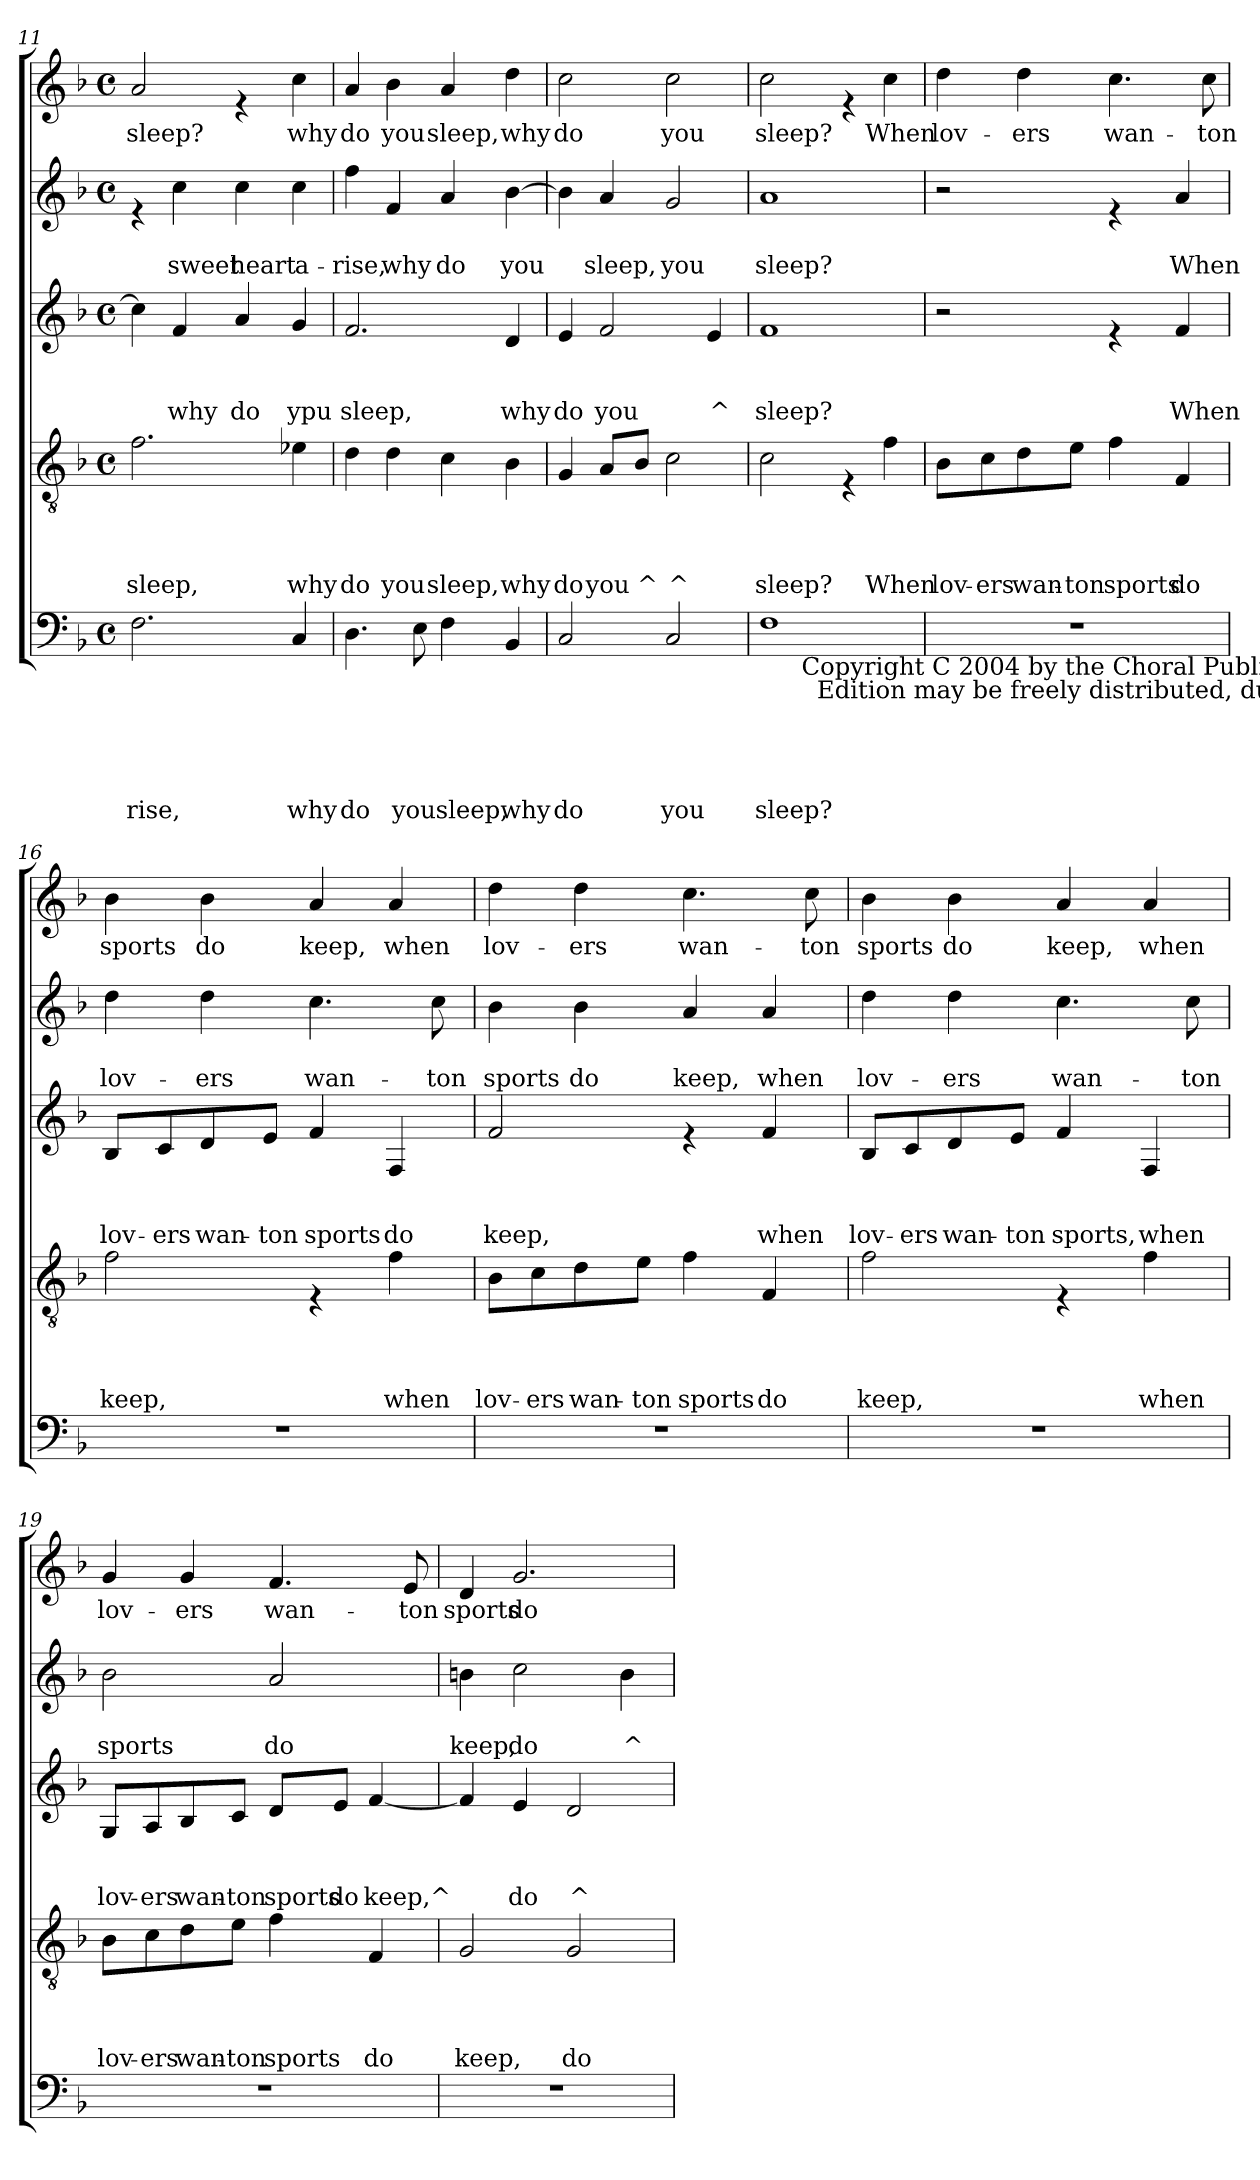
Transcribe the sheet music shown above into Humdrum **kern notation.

**kern	**text	**text	**text	**text	**text	**kern	**text	**text	**text	**text	**kern	**text	**text	**text	**kern	**text	**text	**kern	**text
*part5	*part5	*part5	*part5	*part5	*part5	*part4	*part4	*part4	*part4	*part4	*part3	*part3	*part3	*part3	*part2	*part2	*part2	*part1	*part1
*staff5	*staff5	*staff5	*staff5	*staff5	*staff5	*staff4	*staff4	*staff4	*staff4	*staff4	*staff3	*staff3	*staff3	*staff3	*staff2	*staff2	*staff2	*staff1	*staff1
*clefF4	*	*	*	*	*	*clefGv2	*	*	*	*	*clefG2	*	*	*	*clefG2	*	*	*clefG2	*
*k[b-]	*	*	*	*	*	*k[b-]	*	*	*	*	*k[b-]	*	*	*	*k[b-]	*	*	*k[b-]	*
*F:	*	*	*	*	*	*F:	*	*	*	*	*F:	*	*	*	*F:	*	*	*F:	*
*M4/4	*	*	*	*	*	*M4/4	*	*	*	*	*M4/4	*	*	*	*M4/4	*	*	*M4/4	*
*met(c)	*	*	*	*	*	*met(c)	*	*	*	*	*met(c)	*	*	*	*met(c)	*	*	*met(c)	*
=11	=11	=11	=11	=11	=11	=11	=11	=11	=11	=11	=11	=11	=11	=11	=11	=11	=11	=11	=11
!	!	!	!	!	!LO:LY:b	!	!	!	!	!LO:LY:b	!	!	!	!	!	!	!	!	!LO:LY:b
2.F\	.	.	.	.	-rise,	2.f\	.	.	.	sleep,	4cc\]	.	.	.	4re	.	.	2a/	sleep?
!	!	!	!	!	!	!	!	!	!	!	!	!	!	!LO:LY:b	!	!	!LO:LY:b	!	!
.	.	.	.	.	.	.	.	.	.	.	4f/	.	.	why	4cc\	.	sweet	.	.
!	!	!	!	!	!	!	!	!	!	!	!	!	!	!LO:LY:b	!	!	!LO:LY:b	!	!
.	.	.	.	.	.	.	.	.	.	.	4a/	.	.	do	4cc\	.	heart	4re	.
!	!	!	!	!	!LO:LY:b	!	!	!	!	!LO:LY:b	!	!	!	!LO:LY:b	!	!	!LO:LY:b	!	!LO:LY:b
4C/	.	.	.	.	why	4e-X\	.	.	.	why	4g/	.	.	ypu	4cc\	.	a-	4cc\	why
!!LO:PB:g=z
=12	=12	=12	=12	=12	=12	=12	=12	=12	=12	=12	=12	=12	=12	=12	=12	=12	=12	=12	=12
!	!	!	!	!	!LO:LY:b	!	!	!	!	!LO:LY:b	!	!	!	!LO:LY:b	!	!	!LO:LY:b	!	!LO:LY:b
4.D\	.	.	.	.	do	4d\	.	.	.	do	2.f/	.	.	sleep,	4ff\	.	-rise,	4a/	do
!	!	!	!	!	!	!	!	!	!	!LO:LY:b	!	!	!	!	!	!	!LO:LY:b	!	!LO:LY:b
.	.	.	.	.	.	4d\	.	.	.	you	.	.	.	.	4f/	.	why	4b-\	you
!	!	!	!	!	!LO:LY:b	!	!	!	!	!	!	!	!	!	!	!	!	!	!
8E\	.	.	.	.	you	.	.	.	.	.	.	.	.	.	.	.	.	.	.
!	!	!	!	!	!LO:LY:b	!	!	!	!	!LO:LY:b	!	!	!	!	!	!	!LO:LY:b	!	!LO:LY:b
4F\	.	.	.	.	sleep,	4c\	.	.	.	sleep,	.	.	.	.	4a/	.	do	4a/	sleep,
!	!	!	!	!	!LO:LY:b	!	!	!	!	!LO:LY:b	!	!	!	!LO:LY:b	!	!	!LO:LY:b	!	!LO:LY:b
4BB-/	.	.	.	.	why	4B-\	.	.	.	why	4d/	.	.	why	[>4b-\	.	you	4dd\	why
!!LO:LB:g=z
=13	=13	=13	=13	=13	=13	=13	=13	=13	=13	=13	=13	=13	=13	=13	=13	=13	=13	=13	=13
!	!	!	!	!	!LO:LY:b	!	!	!	!	!LO:LY:b	!	!	!	!LO:LY:b	!	!	!	!	!LO:LY:b
2C/	.	.	.	.	do	4G/	.	.	.	do	4e/	.	.	do	4b-\]	.	.	2cc\	do
!	!	!	!	!	!	!	!	!	!	!LO:LY:b	!	!	!	!LO:LY:b	!	!	!LO:LY:b	!	!
.	.	.	.	.	.	8A/L	.	.	.	you	2f/	.	.	you	4a/	.	sleep,	.	.
!	!	!	!	!	!	!	!	!	!	!LO:LY:b	!	!	!	!	!	!	!	!	!
.	.	.	.	.	.	8B-/J	.	.	.	^	.	.	.	.	.	.	.	.	.
!	!	!	!	!	!LO:LY:b	!	!	!	!	!LO:LY:b	!	!	!	!	!	!	!LO:LY:b	!	!LO:LY:b
2C/	.	.	.	.	you	2c\	.	.	.	^	.	.	.	.	2g/	.	you	2cc\	you
!	!	!	!	!	!	!	!	!	!	!	!	!	!	!LO:LY:b	!	!	!	!	!
.	.	.	.	.	.	.	.	.	.	.	4e/	.	.	^	.	.	.	.	.
=14	=14	=14	=14	=14	=14	=14	=14	=14	=14	=14	=14	=14	=14	=14	=14	=14	=14	=14	=14
!	!	!	!	!	!LO:LY:b	!	!	!	!	!LO:LY:b	!	!	!	!LO:LY:b	!	!	!LO:LY:b	!	!LO:LY:b
*^	*	*	*	*	*	*	*	*	*	*	*	*	*	*	*	*	*	*	*
1F	4ryy	.	.	.	.	sleep?	2c\	.	.	.	sleep?	1f	.	.	sleep?	1a	.	sleep?	2cc\	sleep?
!	!LO:TX:b:t=Copyright  C  2004 by the Choral Public Domain Library (http&colon;//cpdl.org)\n    Edition may be freely distributed, duplicated, performed or recorded.	!	!	!	!	!	!	!	!	!	!	!	!	!	!	!	!	!	!	!
.	2.ryy	.	.	.	.	.	.	.	.	.	.	.	.	.	.	.	.	.	.	.
.	.	.	.	.	.	.	4rE	.	.	.	.	.	.	.	.	.	.	.	4re	.
!	!	!	!	!	!	!	!	!	!	!	!LO:LY:b	!	!	!	!	!	!	!	!	!LO:LY:b
.	.	.	.	.	.	.	4f\	.	.	.	When	.	.	.	.	.	.	.	4cc\	When
=15	=15	=15	=15	=15	=15	=15	=15	=15	=15	=15	=15	=15	=15	=15	=15	=15	=15	=15	=15	=15
!	!	!	!	!	!	!	!	!	!	!	!LO:LY:b	!	!	!	!	!	!	!	!	!LO:LY:b
*v	*v	*	*	*	*	*	*	*	*	*	*	*	*	*	*	*	*	*	*	*
1r	.	.	.	.	.	8B-\L	.	.	.	lov-	2r	.	.	.	2r	.	.	4dd\	lov-
!	!	!	!	!	!	!	!	!	!	!LO:LY:b	!	!	!	!	!	!	!	!	!
.	.	.	.	.	.	8c\	.	.	.	-ers	.	.	.	.	.	.	.	.	.
!	!	!	!	!	!	!	!	!	!	!LO:LY:b	!	!	!	!	!	!	!	!	!LO:LY:b
.	.	.	.	.	.	8d\	.	.	.	wan-	.	.	.	.	.	.	.	4dd\	-ers
!	!	!	!	!	!	!	!	!	!	!LO:LY:b	!	!	!	!	!	!	!	!	!
.	.	.	.	.	.	8e\J	.	.	.	-ton	.	.	.	.	.	.	.	.	.
!	!	!	!	!	!	!	!	!	!	!LO:LY:b	!	!	!	!	!	!	!	!	!LO:LY:b
.	.	.	.	.	.	4f\	.	.	.	sports	4re	.	.	.	4re	.	.	4.cc\	wan-
!	!	!	!	!	!	!	!	!	!	!LO:LY:b	!	!	!	!LO:LY:b	!	!	!LO:LY:b	!	!
.	.	.	.	.	.	4F/	.	.	.	do	4f/	.	.	When	4a/	.	When	.	.
!	!	!	!	!	!	!	!	!	!	!	!	!	!	!	!	!	!	!	!LO:LY:b
.	.	.	.	.	.	.	.	.	.	.	.	.	.	.	.	.	.	8cc\	-ton
=16	=16	=16	=16	=16	=16	=16	=16	=16	=16	=16	=16	=16	=16	=16	=16	=16	=16	=16	=16
!	!	!	!	!	!	!	!	!	!	!LO:LY:b	!	!	!	!LO:LY:b	!	!	!LO:LY:b	!	!LO:LY:b
1r	.	.	.	.	.	2f\	.	.	.	keep,	8B-/L	.	.	lov-	4dd\	.	lov-	4b-\	sports
!	!	!	!	!	!	!	!	!	!	!	!	!	!	!LO:LY:b	!	!	!	!	!
.	.	.	.	.	.	.	.	.	.	.	8c/	.	.	-ers	.	.	.	.	.
!	!	!	!	!	!	!	!	!	!	!	!	!	!	!LO:LY:b	!	!	!LO:LY:b	!	!LO:LY:b
.	.	.	.	.	.	.	.	.	.	.	8d/	.	.	wan-	4dd\	.	-ers	4b-\	do
!	!	!	!	!	!	!	!	!	!	!	!	!	!	!LO:LY:b	!	!	!	!	!
.	.	.	.	.	.	.	.	.	.	.	8e/J	.	.	-ton	.	.	.	.	.
!	!	!	!	!	!	!	!	!	!	!	!	!	!	!LO:LY:b	!	!	!LO:LY:b	!	!LO:LY:b
.	.	.	.	.	.	4rE	.	.	.	.	4f/	.	.	sports	4.cc\	.	wan-	4a/	keep,
!	!	!	!	!	!	!	!	!	!	!LO:LY:b	!	!	!	!LO:LY:b	!	!	!	!	!LO:LY:b
.	.	.	.	.	.	4f\	.	.	.	when	4F/	.	.	do	.	.	.	4a/	when
!	!	!	!	!	!	!	!	!	!	!	!	!	!	!	!	!	!LO:LY:b	!	!
.	.	.	.	.	.	.	.	.	.	.	.	.	.	.	8cc\	.	-ton	.	.
!!LO:LB:g=z
=17	=17	=17	=17	=17	=17	=17	=17	=17	=17	=17	=17	=17	=17	=17	=17	=17	=17	=17	=17
!	!	!	!	!	!	!	!	!	!	!LO:LY:b	!	!	!	!LO:LY:b	!	!	!LO:LY:b	!	!LO:LY:b
1r	.	.	.	.	.	8B-\L	.	.	.	lov-	2f/	.	.	keep,	4b-\	.	sports	4dd\	lov-
!	!	!	!	!	!	!	!	!	!	!LO:LY:b	!	!	!	!	!	!	!	!	!
.	.	.	.	.	.	8c\	.	.	.	-ers	.	.	.	.	.	.	.	.	.
!	!	!	!	!	!	!	!	!	!	!LO:LY:b	!	!	!	!	!	!	!LO:LY:b	!	!LO:LY:b
.	.	.	.	.	.	8d\	.	.	.	wan-	.	.	.	.	4b-\	.	do	4dd\	-ers
!	!	!	!	!	!	!	!	!	!	!LO:LY:b	!	!	!	!	!	!	!	!	!
.	.	.	.	.	.	8e\J	.	.	.	-ton	.	.	.	.	.	.	.	.	.
!	!	!	!	!	!	!	!	!	!	!LO:LY:b	!	!	!	!	!	!	!LO:LY:b	!	!LO:LY:b
.	.	.	.	.	.	4f\	.	.	.	sports	4re	.	.	.	4a/	.	keep,	4.cc\	wan-
!	!	!	!	!	!	!	!	!	!	!LO:LY:b	!	!	!	!LO:LY:b	!	!	!LO:LY:b	!	!
.	.	.	.	.	.	4F/	.	.	.	do	4f/	.	.	when	4a/	.	when	.	.
!	!	!	!	!	!	!	!	!	!	!	!	!	!	!	!	!	!	!	!LO:LY:b
.	.	.	.	.	.	.	.	.	.	.	.	.	.	.	.	.	.	8cc\	-ton
!!LO:PB:g=z
=18	=18	=18	=18	=18	=18	=18	=18	=18	=18	=18	=18	=18	=18	=18	=18	=18	=18	=18	=18
!	!	!	!	!	!	!	!	!	!	!LO:LY:b	!	!	!	!LO:LY:b	!	!	!LO:LY:b	!	!LO:LY:b
1r	.	.	.	.	.	2f\	.	.	.	keep,	8B-/L	.	.	lov-	4dd\	.	lov-	4b-\	sports
!	!	!	!	!	!	!	!	!	!	!	!	!	!	!LO:LY:b	!	!	!	!	!
.	.	.	.	.	.	.	.	.	.	.	8c/	.	.	-ers	.	.	.	.	.
!	!	!	!	!	!	!	!	!	!	!	!	!	!	!LO:LY:b	!	!	!LO:LY:b	!	!LO:LY:b
.	.	.	.	.	.	.	.	.	.	.	8d/	.	.	wan-	4dd\	.	-ers	4b-\	do
!	!	!	!	!	!	!	!	!	!	!	!	!	!	!LO:LY:b	!	!	!	!	!
.	.	.	.	.	.	.	.	.	.	.	8e/J	.	.	-ton	.	.	.	.	.
!	!	!	!	!	!	!	!	!	!	!	!	!	!	!LO:LY:b	!	!	!LO:LY:b	!	!LO:LY:b
.	.	.	.	.	.	4rE	.	.	.	.	4f/	.	.	sports,	4.cc\	.	wan-	4a/	keep,
!	!	!	!	!	!	!	!	!	!	!LO:LY:b	!	!	!	!LO:LY:b	!	!	!	!	!LO:LY:b
.	.	.	.	.	.	4f\	.	.	.	when	4F/	.	.	when	.	.	.	4a/	when
!	!	!	!	!	!	!	!	!	!	!	!	!	!	!	!	!	!LO:LY:b	!	!
.	.	.	.	.	.	.	.	.	.	.	.	.	.	.	8cc\	.	-ton	.	.
=19	=19	=19	=19	=19	=19	=19	=19	=19	=19	=19	=19	=19	=19	=19	=19	=19	=19	=19	=19
!	!	!	!	!	!	!	!	!	!	!LO:LY:b	!	!	!	!LO:LY:b	!	!	!LO:LY:b	!	!LO:LY:b
1r	.	.	.	.	.	8B-\L	.	.	.	lov-	8G/L	.	.	lov-	2b-\	.	sports	4g/	lov-
!	!	!	!	!	!	!	!	!	!	!LO:LY:b	!	!	!	!LO:LY:b	!	!	!	!	!
.	.	.	.	.	.	8c\	.	.	.	-ers	8A/	.	.	-ers	.	.	.	.	.
!	!	!	!	!	!	!	!	!	!	!LO:LY:b	!	!	!	!LO:LY:b	!	!	!	!	!LO:LY:b
.	.	.	.	.	.	8d\	.	.	.	wan-	8B-/	.	.	wan-	.	.	.	4g/	-ers
!	!	!	!	!	!	!	!	!	!	!LO:LY:b	!	!	!	!LO:LY:b	!	!	!	!	!
.	.	.	.	.	.	8e\J	.	.	.	-ton	8c/J	.	.	-ton	.	.	.	.	.
!	!	!	!	!	!	!	!	!	!	!LO:LY:b	!	!	!	!LO:LY:b	!	!	!LO:LY:b	!	!LO:LY:b
.	.	.	.	.	.	4f\	.	.	.	sports	8d/L	.	.	sports	2a/	.	do	4.f/	wan-
!	!	!	!	!	!	!	!	!	!	!	!	!	!	!LO:LY:b	!	!	!	!	!
.	.	.	.	.	.	.	.	.	.	.	8e/J	.	.	do	.	.	.	.	.
!	!	!	!	!	!	!	!	!	!	!LO:LY:b	!	!	!	!LO:LY:b	!	!	!	!	!
.	.	.	.	.	.	4F/	.	.	.	do	[<4f/	.	.	keep,^	.	.	.	.	.
!	!	!	!	!	!	!	!	!	!	!	!	!	!	!	!	!	!	!	!LO:LY:b
.	.	.	.	.	.	.	.	.	.	.	.	.	.	.	.	.	.	8e/	-ton
=20	=20	=20	=20	=20	=20	=20	=20	=20	=20	=20	=20	=20	=20	=20	=20	=20	=20	=20	=20
!	!	!	!	!	!	!	!	!	!	!LO:LY:b	!	!	!	!	!	!	!LO:LY:b	!	!LO:LY:b
1r	.	.	.	.	.	2G/	.	.	.	keep,	4f/]	.	.	.	4bn\	.	keep,	4d/	sports
!	!	!	!	!	!	!	!	!	!	!	!	!	!	!LO:LY:b	!	!	!LO:LY:b	!	!LO:LY:b
.	.	.	.	.	.	.	.	.	.	.	4e/	.	.	do	2cc\	.	do	2.g/	do
!	!	!	!	!	!	!	!	!	!	!LO:LY:b	!	!	!	!LO:LY:b	!	!	!	!	!
.	.	.	.	.	.	2G/	.	.	.	do	2d/	.	.	^	.	.	.	.	.
!	!	!	!	!	!	!	!	!	!	!	!	!	!	!	!	!	!LO:LY:b	!	!
.	.	.	.	.	.	.	.	.	.	.	.	.	.	.	4b\	.	^	.	.
=	=	=	=	=	=	=	=	=	=	=	=	=	=	=	=	=	=	=	=
*-	*-	*-	*-	*-	*-	*-	*-	*-	*-	*-	*-	*-	*-	*-	*-	*-	*-	*-	*-
